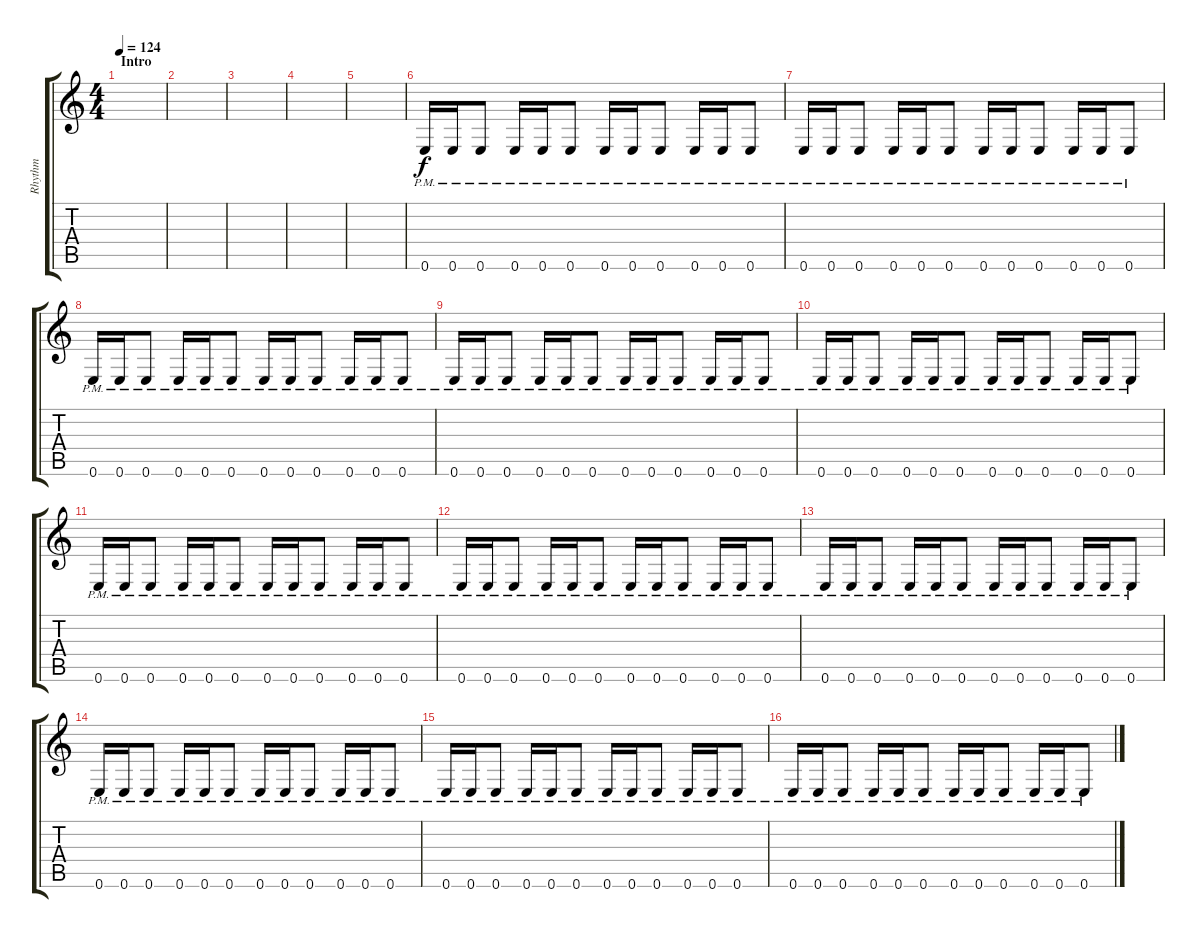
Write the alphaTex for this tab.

\track ("Rhythm" "Rhythm") {instrument distortionguitar}
\staff {score tabs}
\tuning (E4 B3 G3 D3 A2 E2) {hide}
\ts (4 4)
\section ("" "Intro")
\tempo 124
\clef g2
\ks c
|
|
|
|
|
0.6{pm}.16 0.6{pm}.16 0.6{pm}.8 0.6{pm}.16 0.6{pm}.16 0.6{pm}.8 0.6{pm}.16 0.6{pm}.16 0.6{pm}.8 0.6{pm}.16 0.6{pm}.16 0.6{pm}.8 |
0.6{pm}.16 0.6{pm}.16 0.6{pm}.8 0.6{pm}.16 0.6{pm}.16 0.6{pm}.8 0.6{pm}.16 0.6{pm}.16 0.6{pm}.8 0.6{pm}.16 0.6{pm}.16 0.6{pm}.8 |
0.6{pm}.16 0.6{pm}.16 0.6{pm}.8 0.6{pm}.16 0.6{pm}.16 0.6{pm}.8 0.6{pm}.16 0.6{pm}.16 0.6{pm}.8 0.6{pm}.16 0.6{pm}.16 0.6{pm}.8 |
0.6{pm}.16 0.6{pm}.16 0.6{pm}.8 0.6{pm}.16 0.6{pm}.16 0.6{pm}.8 0.6{pm}.16 0.6{pm}.16 0.6{pm}.8 0.6{pm}.16 0.6{pm}.16 0.6{pm}.8 |
0.6{pm}.16 0.6{pm}.16 0.6{pm}.8 0.6{pm}.16 0.6{pm}.16 0.6{pm}.8 0.6{pm}.16 0.6{pm}.16 0.6{pm}.8 0.6{pm}.16 0.6{pm}.16 0.6{pm}.8 |
0.6{pm}.16 0.6{pm}.16 0.6{pm}.8 0.6{pm}.16 0.6{pm}.16 0.6{pm}.8 0.6{pm}.16 0.6{pm}.16 0.6{pm}.8 0.6{pm}.16 0.6{pm}.16 0.6{pm}.8 |
0.6{pm}.16 0.6{pm}.16 0.6{pm}.8 0.6{pm}.16 0.6{pm}.16 0.6{pm}.8 0.6{pm}.16 0.6{pm}.16 0.6{pm}.8 0.6{pm}.16 0.6{pm}.16 0.6{pm}.8 |
0.6{pm}.16 0.6{pm}.16 0.6{pm}.8 0.6{pm}.16 0.6{pm}.16 0.6{pm}.8 0.6{pm}.16 0.6{pm}.16 0.6{pm}.8 0.6{pm}.16 0.6{pm}.16 0.6{pm}.8 |
0.6{pm}.16 0.6{pm}.16 0.6{pm}.8 0.6{pm}.16 0.6{pm}.16 0.6{pm}.8 0.6{pm}.16 0.6{pm}.16 0.6{pm}.8 0.6{pm}.16 0.6{pm}.16 0.6{pm}.8 |
0.6{pm}.16 0.6{pm}.16 0.6{pm}.8 0.6{pm}.16 0.6{pm}.16 0.6{pm}.8 0.6{pm}.16 0.6{pm}.16 0.6{pm}.8 0.6{pm}.16 0.6{pm}.16 0.6{pm}.8 |
0.6{pm}.16 0.6{pm}.16 0.6{pm}.8 0.6{pm}.16 0.6{pm}.16 0.6{pm}.8 0.6{pm}.16 0.6{pm}.16 0.6{pm}.8 0.6{pm}.16 0.6{pm}.16 0.6{pm}.8
